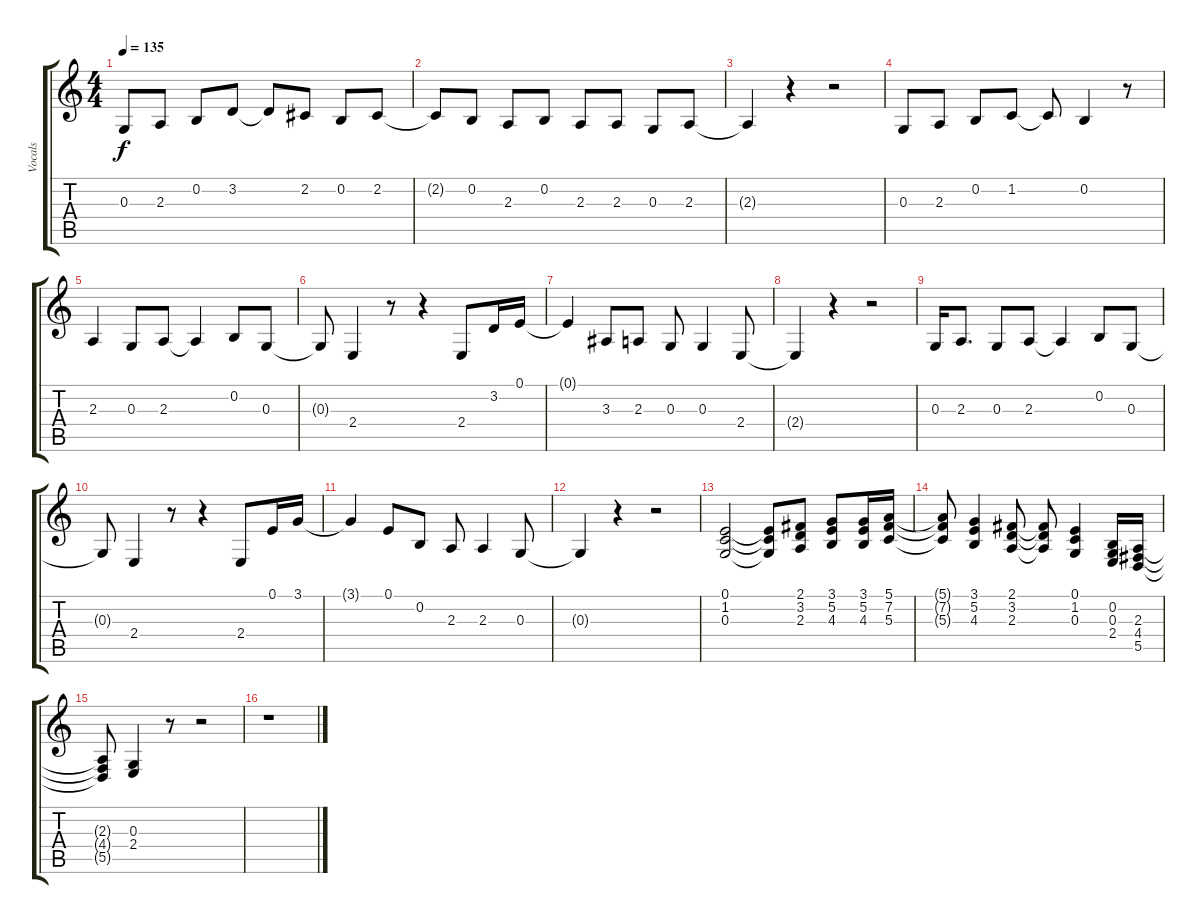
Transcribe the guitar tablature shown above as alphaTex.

\track ("Vocals" "Vocals") {instrument flute}
\staff {score tabs}
\tuning (E4 B3 G3 D3 A2 E2) {hide}
\ts (4 4)
\tempo 135
\clef g2
\ks c
0.3.8{dy f} 2.3.8 0.2.8 3.2.8 3.2{t}.8 2.2.8 0.2.8 2.2.8 |
2.2{t}.8 0.2.8 2.3.8 0.2.8 2.3.8 2.3.8 0.3.8 2.3.8 |
2.3{t}.4 r.4 r.2 |
0.3.8 2.3.8 0.2.8 1.2.8 1.2{t}.8 0.2.4 r.8 |
2.3.4 0.3.8 2.3.8 2.3{t}.4 0.2.8 0.3.8 |
0.3{t}.8 2.4.4 r.8 r.4 2.4.8 3.2.16 0.1.16 |
0.1{t}.4 3.3.8 2.3.8 0.3.8 0.3.4 2.4.8 |
2.4{t}.4 r.4 r.2 |
0.3.16 2.3.8{d} 0.3.8 2.3.8 2.3{t}.4 0.2.8 0.3.8 |
0.3{t}.8 2.4.4 r.8 r.4 2.4.8 0.1.16 3.1.16 |
3.1{t}.4 0.1.8 0.2.8 2.3.8 2.3.4 0.3.8 |
0.3{t}.4 r.4 r.2 |
(0.1 1.2 0.3).2 (0.1{t} 1.2{t} 0.3{t}).8 (2.1 3.2 2.3).8 (3.1 5.2 4.3).8 (3.1 5.2 4.3).16 (5.1 7.2 5.3).16 |
(5.1{t} 7.2{t} 5.3{t}).8 (3.1 5.2 4.3).4 (2.1 3.2 2.3).8 (2.1{t} 3.2{t} 2.3{t}).8 (0.1 1.2 0.3).4 (0.2 0.3 2.4).16 (2.3 4.4 5.5).16 |
(2.3{t} 4.4{t} 5.5{t}).8 (0.3 2.4).4 r.8 r.2 |
r.1
